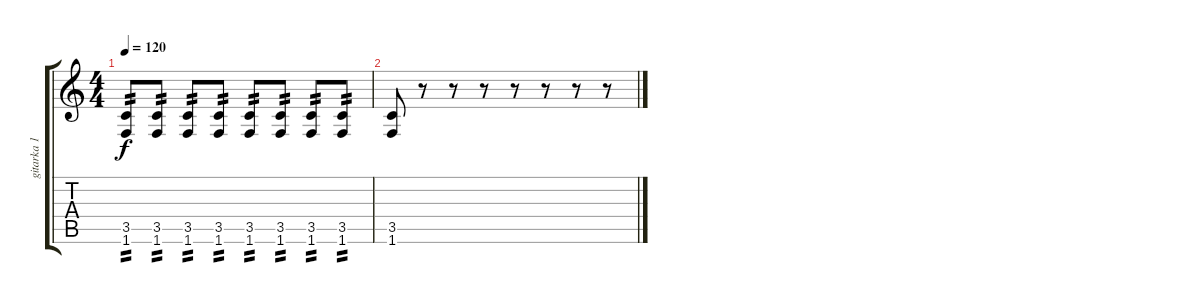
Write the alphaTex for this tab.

\track ("gitarka 1" "gitarka 1") {instrument distortionguitar}
\staff {score tabs}
\tuning (E4 B3 G3 D3 A2 E2) {hide}
\ts (4 4)
\tempo 120
\clef g2
\ks c
(3.5 1.6).8{tp 2 dy f} (3.5 1.6).8{tp 2} (3.5 1.6).8{tp 2} (3.5 1.6).8{tp 2} (3.5 1.6).8{tp 2} (3.5 1.6).8{tp 2} (3.5 1.6).8{tp 2} (3.5 1.6).8{tp 2} |
(3.5 1.6).8 r.8 r.8 r.8 r.8 r.8 r.8 r.8
